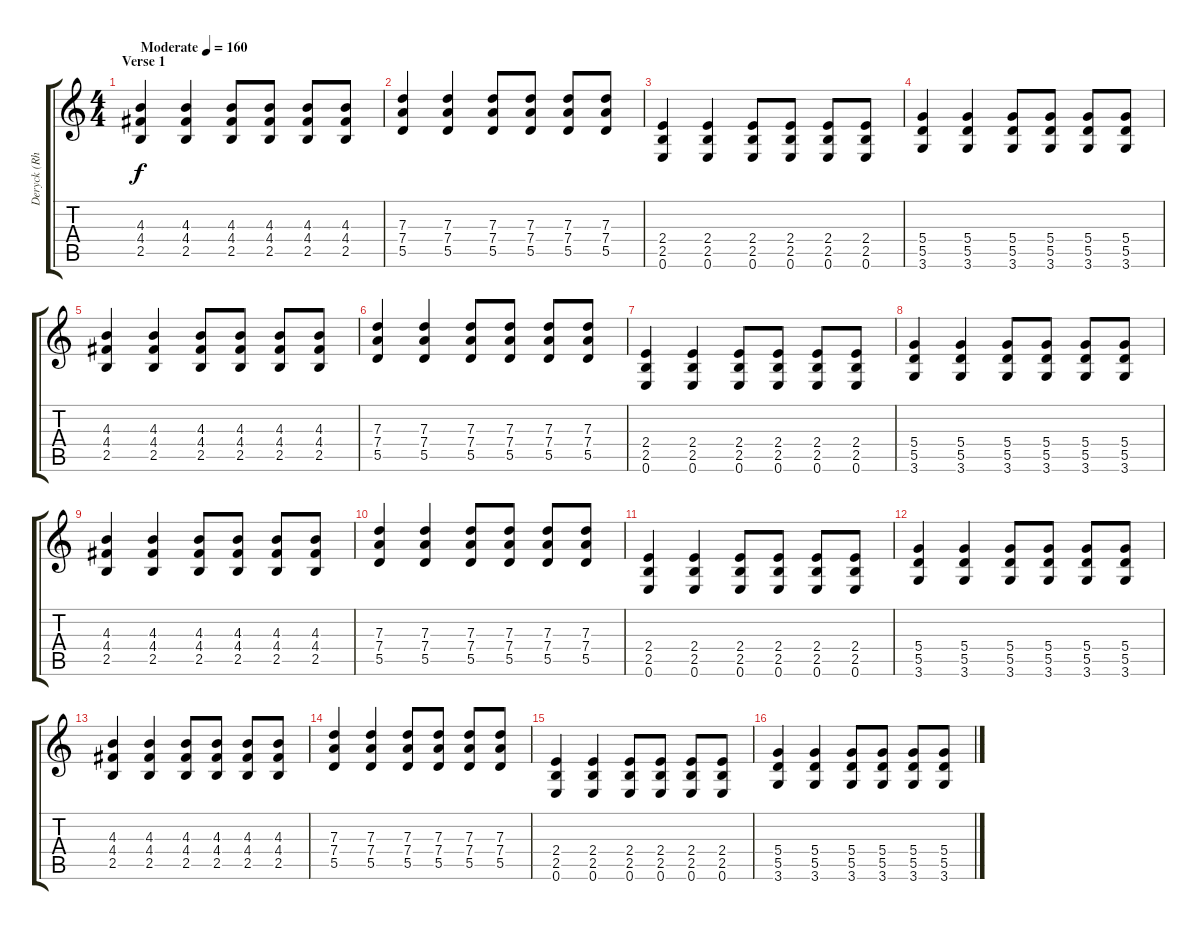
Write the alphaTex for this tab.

\track ("Deryck (Rhytm)" "Deryck (Rh") {instrument acousticguitarsteel}
\staff {score tabs}
\tuning (E4 B3 G3 D3 A2 E2) {hide}
\ts (4 4)
\section ("" "Verse 1")
\tempo (160 "Moderate")
\clef g2
\ks c
(4.3 4.4 2.5).4{dy f instrument acousticguitarsteel} (4.3 4.4 2.5).4 (4.3 4.4 2.5).8 (4.3 4.4 2.5).8 (4.3 4.4 2.5).8 (4.3 4.4 2.5).8 |
(7.3 7.4 5.5).4 (7.3 7.4 5.5).4 (7.3 7.4 5.5).8 (7.3 7.4 5.5).8 (7.3 7.4 5.5).8 (7.3 7.4 5.5).8 |
(2.4 2.5 0.6).4 (2.4 2.5 0.6).4 (2.4 2.5 0.6).8 (2.4 2.5 0.6).8 (2.4 2.5 0.6).8 (2.4 2.5 0.6).8 |
(5.4 5.5 3.6).4 (5.4 5.5 3.6).4 (5.4 5.5 3.6).8 (5.4 5.5 3.6).8 (5.4 5.5 3.6).8 (5.4 5.5 3.6).8 |
(4.3 4.4 2.5).4 (4.3 4.4 2.5).4 (4.3 4.4 2.5).8 (4.3 4.4 2.5).8 (4.3 4.4 2.5).8 (4.3 4.4 2.5).8 |
(7.3 7.4 5.5).4 (7.3 7.4 5.5).4 (7.3 7.4 5.5).8 (7.3 7.4 5.5).8 (7.3 7.4 5.5).8 (7.3 7.4 5.5).8 |
(2.4 2.5 0.6).4 (2.4 2.5 0.6).4 (2.4 2.5 0.6).8 (2.4 2.5 0.6).8 (2.4 2.5 0.6).8 (2.4 2.5 0.6).8 |
(5.4 5.5 3.6).4 (5.4 5.5 3.6).4 (5.4 5.5 3.6).8 (5.4 5.5 3.6).8 (5.4 5.5 3.6).8 (5.4 5.5 3.6).8 |
(4.3 4.4 2.5).4 (4.3 4.4 2.5).4 (4.3 4.4 2.5).8 (4.3 4.4 2.5).8 (4.3 4.4 2.5).8 (4.3 4.4 2.5).8 |
(7.3 7.4 5.5).4 (7.3 7.4 5.5).4 (7.3 7.4 5.5).8 (7.3 7.4 5.5).8 (7.3 7.4 5.5).8 (7.3 7.4 5.5).8 |
(2.4 2.5 0.6).4 (2.4 2.5 0.6).4 (2.4 2.5 0.6).8 (2.4 2.5 0.6).8 (2.4 2.5 0.6).8 (2.4 2.5 0.6).8 |
(5.4 5.5 3.6).4 (5.4 5.5 3.6).4 (5.4 5.5 3.6).8 (5.4 5.5 3.6).8 (5.4 5.5 3.6).8 (5.4 5.5 3.6).8 |
(4.3 4.4 2.5).4 (4.3 4.4 2.5).4 (4.3 4.4 2.5).8 (4.3 4.4 2.5).8 (4.3 4.4 2.5).8 (4.3 4.4 2.5).8 |
(7.3 7.4 5.5).4 (7.3 7.4 5.5).4 (7.3 7.4 5.5).8 (7.3 7.4 5.5).8 (7.3 7.4 5.5).8 (7.3 7.4 5.5).8 |
(2.4 2.5 0.6).4 (2.4 2.5 0.6).4 (2.4 2.5 0.6).8 (2.4 2.5 0.6).8 (2.4 2.5 0.6).8 (2.4 2.5 0.6).8 |
(5.4 5.5 3.6).4 (5.4 5.5 3.6).4 (5.4 5.5 3.6).8 (5.4 5.5 3.6).8 (5.4 5.5 3.6).8 (5.4 5.5 3.6).8
